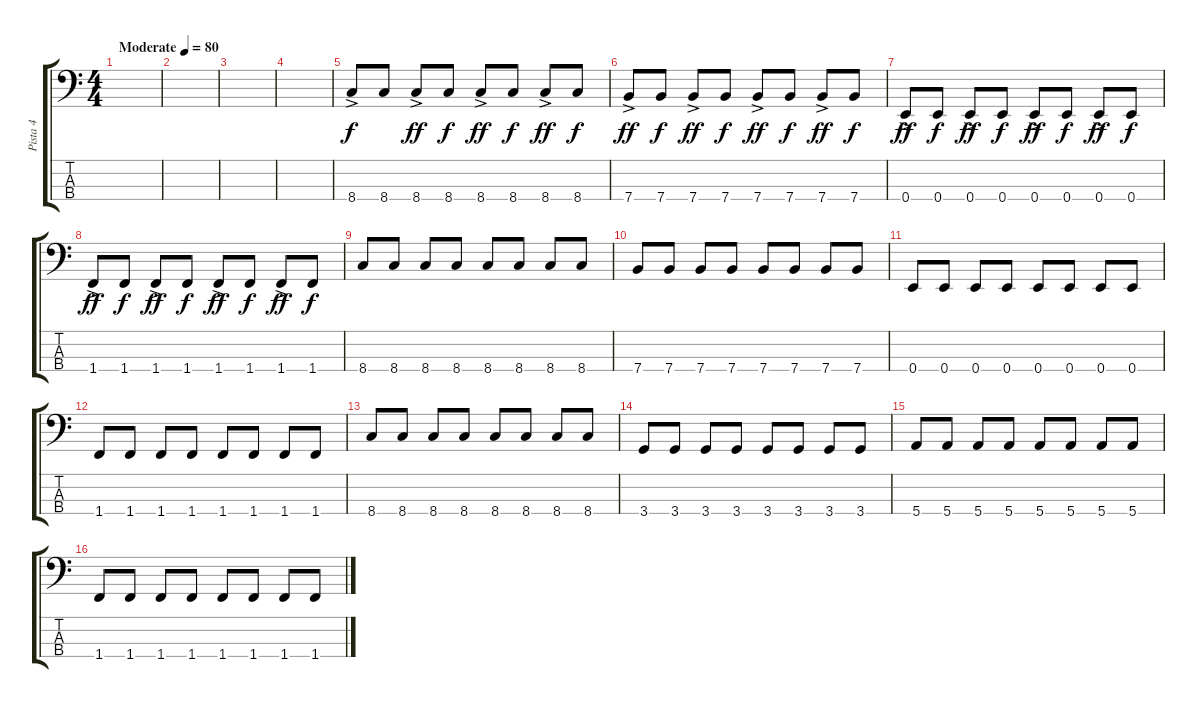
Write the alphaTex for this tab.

\track ("Pista 4" "Pista 4") {instrument acousticbass}
\staff {score tabs}
\tuning (G2 D2 A1 E1) {hide}
\ts (4 4)
\tempo (80 "Moderate")
\clef f4
\ks c
|
|
|
|
8.4{ac}.8 8.4.8{dy f} 8.4{ac}.8{dy ff} 8.4.8{dy f} 8.4{ac}.8{dy ff} 8.4.8{dy f} 8.4{ac}.8{dy ff} 8.4.8{dy f} |
7.4{ac}.8{dy ff} 7.4.8{dy f} 7.4{ac}.8{dy ff} 7.4.8{dy f} 7.4{ac}.8{dy ff} 7.4.8{dy f} 7.4{ac}.8{dy ff} 7.4.8{dy f} |
0.4{ac}.8{dy ff} 0.4.8{dy f} 0.4{ac}.8{dy ff} 0.4.8{dy f} 0.4{ac}.8{dy ff} 0.4.8{dy f} 0.4{ac}.8{dy ff} 0.4.8{dy f} |
1.4{ac}.8{dy ff} 1.4.8{dy f} 1.4{ac}.8{dy ff} 1.4.8{dy f} 1.4{ac}.8{dy ff} 1.4.8{dy f} 1.4{ac}.8{dy ff} 1.4.8{dy f} |
8.4.8 8.4.8 8.4.8 8.4.8 8.4.8 8.4.8 8.4.8 8.4.8 |
7.4.8 7.4.8 7.4.8 7.4.8 7.4.8 7.4.8 7.4.8 7.4.8 |
0.4.8 0.4.8 0.4.8 0.4.8 0.4.8 0.4.8 0.4.8 0.4.8 |
1.4.8 1.4.8 1.4.8 1.4.8 1.4.8 1.4.8 1.4.8 1.4.8 |
8.4.8 8.4.8 8.4.8 8.4.8 8.4.8 8.4.8 8.4.8 8.4.8 |
3.4.8 3.4.8 3.4.8 3.4.8 3.4.8 3.4.8 3.4.8 3.4.8 |
5.4.8 5.4.8 5.4.8 5.4.8 5.4.8 5.4.8 5.4.8 5.4.8 |
1.4.8 1.4.8 1.4.8 1.4.8 1.4.8 1.4.8 1.4.8 1.4.8
